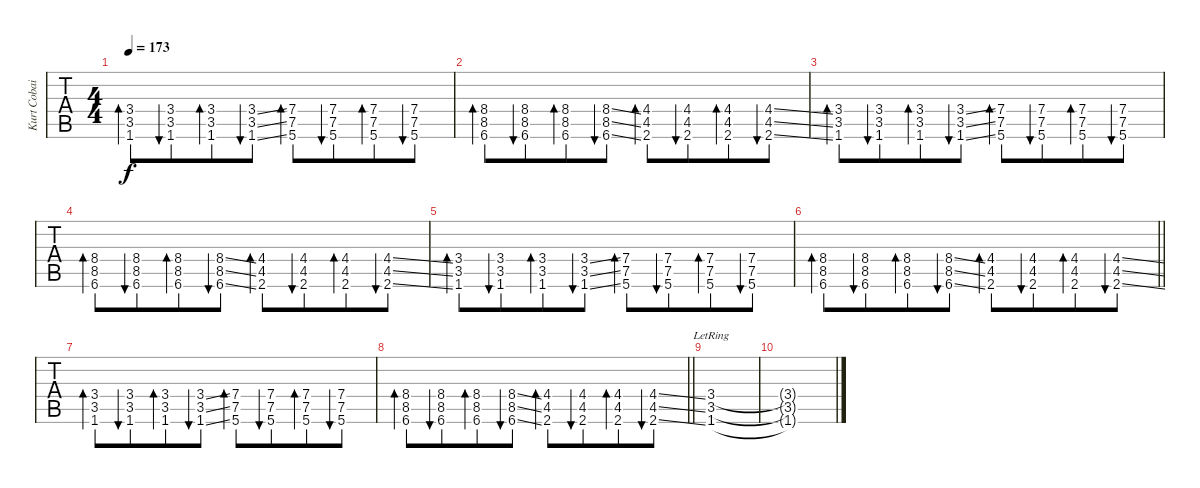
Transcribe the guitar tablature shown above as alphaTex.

\track ("Kurt Cobain" "Kurt Cobai") {instrument distortionguitar}
\staff {tabs}
\tuning (E4 B3 G3 D3 A2 E2) {hide}
\ts (4 4)
\tempo 173
\clef g2
\ks c
(3.4 3.5 1.6).8{bd 60 dy f} (3.4 3.5 1.6).8{bu 60 beam merge} (3.4 3.5 1.6).8{bd 60} (3.4{ss} 3.5{ss} 1.6{ss}).8{bu 60} (7.4 7.5 5.6).8{bd 60} (7.4 7.5 5.6).8{bu 60 beam merge} (7.4 7.5 5.6).8{bd 60} (7.4 7.5 5.6).8{bu 60} |
(8.4 8.5 6.6).8{bd 60} (8.4 8.5 6.6).8{bu 60 beam merge} (8.4 8.5 6.6).8{bd 60} (8.4{ss} 8.5{ss} 6.6{ss}).8{bu 60} (4.4 4.5 2.6).8{bd 60} (4.4 4.5 2.6).8{bu 60 beam merge} (4.4 4.5 2.6).8{bd 60} (4.4{ss} 4.5{ss} 2.6{ss}).8{bu 60} |
(3.4 3.5 1.6).8{bd 60} (3.4 3.5 1.6).8{bu 60 beam merge} (3.4 3.5 1.6).8{bd 60} (3.4{ss} 3.5{ss} 1.6{ss}).8{bu 60} (7.4 7.5 5.6).8{bd 60} (7.4 7.5 5.6).8{bu 60 beam merge} (7.4 7.5 5.6).8{bd 60} (7.4 7.5 5.6).8{bu 60} |
(8.4 8.5 6.6).8{bd 60} (8.4 8.5 6.6).8{bu 60 beam merge} (8.4 8.5 6.6).8{bd 60} (8.4{ss} 8.5{ss} 6.6{ss}).8{bu 60} (4.4 4.5 2.6).8{bd 60} (4.4 4.5 2.6).8{bu 60 beam merge} (4.4 4.5 2.6).8{bd 60} (4.4{ss} 4.5{ss} 2.6{ss}).8{bu 60} |
(3.4 3.5 1.6).8{bd 60} (3.4 3.5 1.6).8{bu 60 beam merge} (3.4 3.5 1.6).8{bd 60} (3.4{ss} 3.5{ss} 1.6{ss}).8{bu 60} (7.4 7.5 5.6).8{bd 60} (7.4 7.5 5.6).8{bu 60 beam merge} (7.4 7.5 5.6).8{bd 60} (7.4 7.5 5.6).8{bu 60} |
\barLineRight lightlight
(8.4 8.5 6.6).8{bd 60} (8.4 8.5 6.6).8{bu 60 beam merge} (8.4 8.5 6.6).8{bd 60} (8.4{ss} 8.5{ss} 6.6{ss}).8{bu 60} (4.4 4.5 2.6).8{bd 60} (4.4 4.5 2.6).8{bu 60 beam merge} (4.4 4.5 2.6).8{bd 60} (4.4{ss} 4.5{ss} 2.6{ss}).8{bu 60} |
(3.4 3.5 1.6).8{bd 60} (3.4 3.5 1.6).8{bu 60 beam merge} (3.4 3.5 1.6).8{bd 60} (3.4{ss} 3.5{ss} 1.6{ss}).8{bu 60} (7.4 7.5 5.6).8{bd 60} (7.4 7.5 5.6).8{bu 60 beam merge} (7.4 7.5 5.6).8{bd 60} (7.4 7.5 5.6).8{bu 60} |
\barLineRight lightlight
(8.4 8.5 6.6).8{bd 60} (8.4 8.5 6.6).8{bu 60 beam merge} (8.4 8.5 6.6).8{bd 60} (8.4{ss} 8.5{ss} 6.6{ss}).8{bu 60} (4.4 4.5 2.6).8{bd 60} (4.4 4.5 2.6).8{bu 60 beam merge} (4.4 4.5 2.6).8{bd 60} (4.4{ss} 4.5{ss} 2.6{ss}).8{bu 60} |
(3.4{lr} 3.5{lr} 1.6{lr}).1 |
(3.4{t} 3.5{t} 1.6{t}).1
